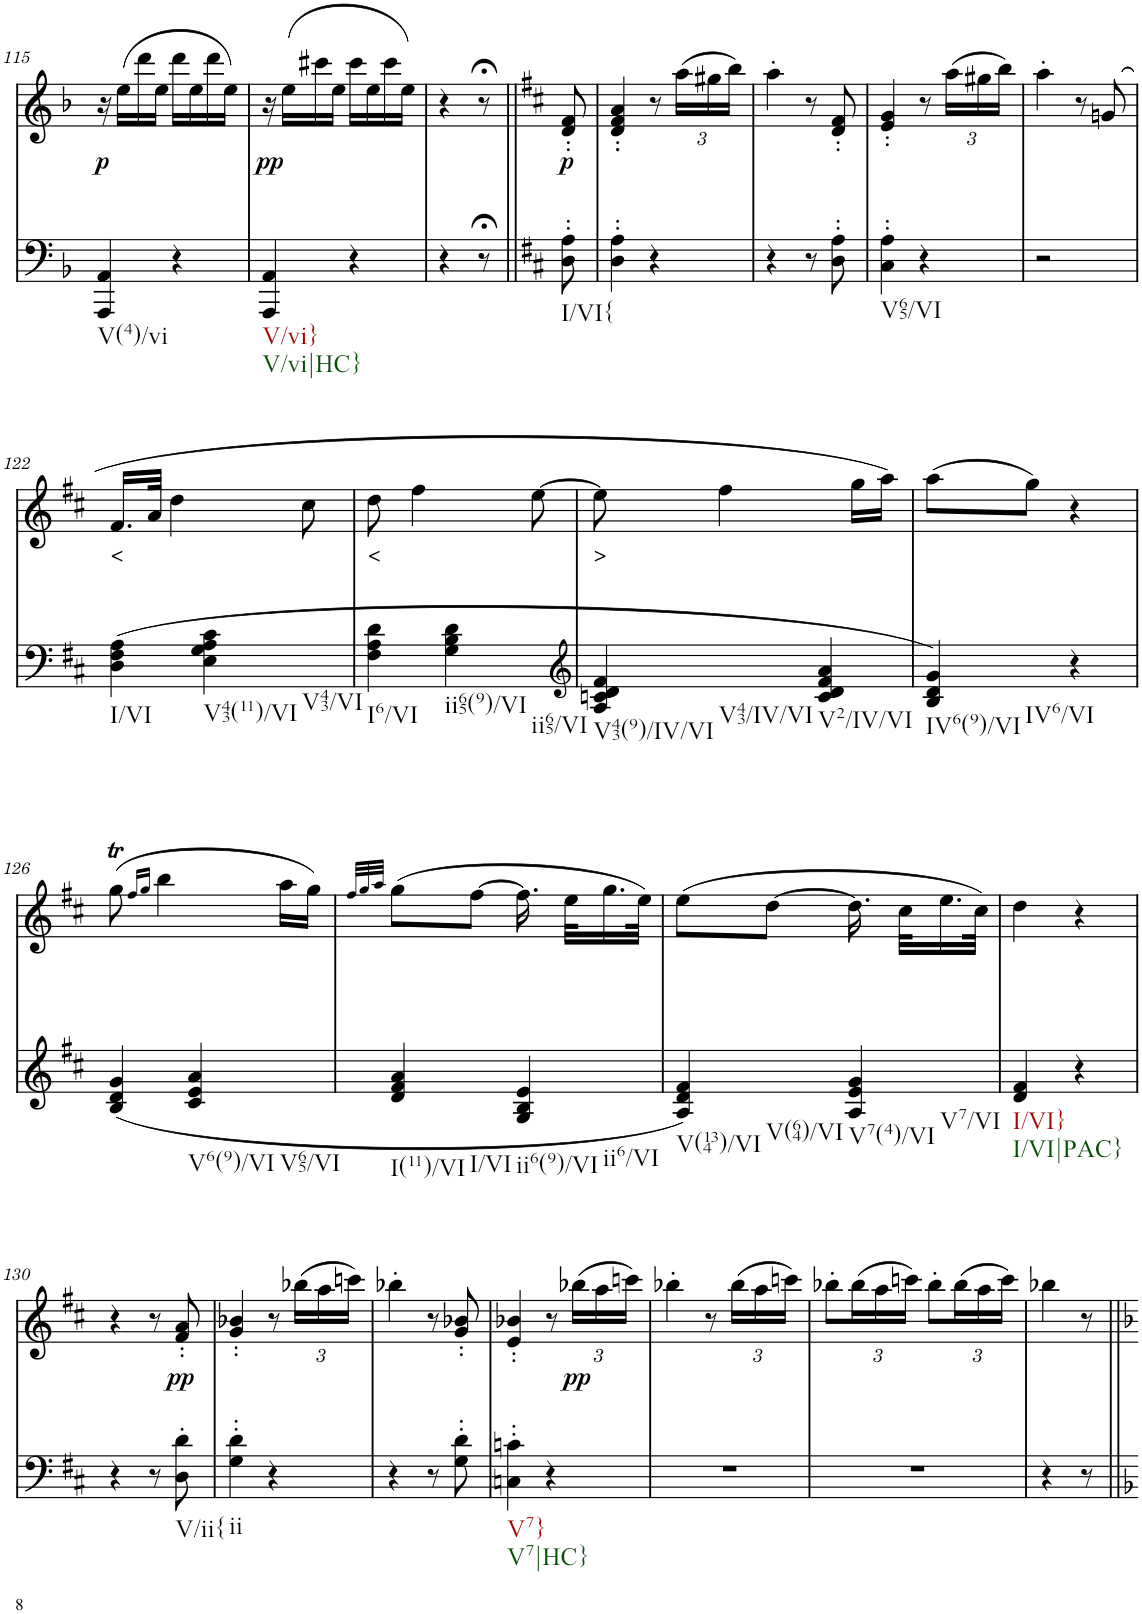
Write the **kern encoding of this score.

**kern	**kern	**text	**dynam
*part2	*part1	*part1	*part1
*staff2	*staff1	*staff1	*staff1
*I"piano	*I"piano	*	*
*I'Pno	*I'Pno	*	*
!!LO:PB:g=z
*clefF4	*clefG2	*	*
*k[b-]	*k[b-]	*	*
*F:	*F:	*	*
*M2/4	*M2/4	*	*
=115	=115	=115	=115
!LO:TX:b:t=V(4)/vi	!	!	!
!	!	!	!LO:DY:b
4AAA/ 4AA/	16r	.	p
.	(16ee\LL	.	.
.	16ddd\	.	.
.	16ee\JJ	.	.
4r	16ddd\LL	.	.
.	16ee\	.	.
.	16ddd\	.	.
.	16ee\JJ)	.	.
=116	=116	=116	=116
!LO:TX:b:t=V/vi}	!	!	!
!LO:TX:b:t=V/vi|HC}	!	!	!
!	!	!	!LO:DY:b
4AAA/ 4AA/	16r	.	pp
.	(16ee\LL	.	.
.	16ccc#X\	.	.
.	16ee\JJ	.	.
4r	16ccc#\LL	.	.
.	16ee\	.	.
.	16ccc#\	.	.
.	16ee\JJ)	.	.
=117	=117	=117	=117
4r	4r	.	.
8r;<	8r;<	.	.
=117X2||	=117X2||	=117X2||	=117X2||
*k[f#c#]	*k[f#c#]	*	*
!LO:TX:b:t=I/VI{	!	!	!
!	!	!	!LO:DY:b
8D\' 8A\'	8d/' 8f#/'	.	p
=118	=118	=118	=118
4D\' 4A\'	4d/' 4f#/' 4a/'	.	.
4r	8r	.	.
*	*Xbrackettup	*	*
.	(24aa\LL	.	.
.	24gg#X\	.	.
.	24bb\JJ)	.	.
=119	=119	=119	=119
4r	4aa'\	.	.
8r	8r	.	.
8D\' 8A\'	8d/' 8f#/'	.	.
=120	=120	=120	=120
!LO:TX:b:t=V65/VI	!	!	!
4C#\' 4A\'	4e/' 4g/'	.	.
4r	8r	.	.
.	(24aa\LL	.	.
.	24gg#X\	.	.
.	24bb\JJ)	.	.
=121	=121	=121	=121
2r	4aa'\	.	.
.	8r	.	.
.	(8gn/	.	.
!!LO:LB:g=z
=122	=122	=122	=122
!LO:TX:b:t=I/VI	!	!	!
!	!	!LO:LY:b	!
(4D\ 4F#\ 4A\	16.f#/LL	<	.
.	32a/JJk	.	.
.	4dd\	.	.
!LO:TX:b:t=V43(11)/VI	!	!	!
!LO:TX:b:t=V43/VI	!	!	!
4E\ 4G\ 4A\ 4c#\	.	.	.
.	8cc#\	.	.
=123	=123	=123	=123
!LO:TX:b:t=I6/VI	!	!	!
!	!	!LO:LY:b	!
4F#\ 4A\ 4d\	8dd\	<	.
.	4ff#\	.	.
!LO:TX:b:t=ii65(9)/VI	!	!	!
!LO:TX:b:t=ii65/VI	!	!	!
4G\ 4B\ 4d\	.	.	.
.	[8ee\	.	.
=124	=124	=124	=124
*clefG2	*	*	*
!LO:TX:b:t=V43(9)/IV/VI	!	!	!
!LO:TX:b:t=V43/IV/VI	!	!	!
!	!	!LO:LY:b	!
4A/ 4cn/ 4d/ 4f#/	8ee\]	>	.
.	4ff#\	.	.
!LO:TX:b:t=V2/IV/VI	!	!	!
4c/ 4d/ 4f#/ 4a/	.	.	.
.	16gg\LL	.	.
.	16aa\JJ)	.	.
=125	=125	=125	=125
!LO:TX:b:t=IV6(9)/VI	!	!	!
!LO:TX:b:t=IV6/VI	!	!	!
4B/ 4d/ 4g/)	(8aa\L	.	.
.	8gg\J)	.	.
4r	4r	.	.
!!LO:LB:g=z
=126	=126	=126	=126
(4B/ 4d/ 4g/	(8ggT\	.	.
.	16qff#/LL	.	.
.	16qgg/JJ	.	.
.	4bb\	.	.
!LO:TX:b:t=V6(9)/VI	!	!	!
!LO:TX:b:t=V65/VI	!	!	!
4c#/ 4e/ 4a/	.	.	.
.	16aa\LL	.	.
.	16gg\JJ)	.	.
=127	=127	=127	=127
.	32qff#/LLL	.	.
.	32qgg/	.	.
.	32qaa/JJJ	.	.
!LO:TX:b:t=I(11)/VI	!	!	!
!LO:TX:b:t=I/VI	!	!	!
4d/ 4f#/ 4a/	(8gg\L	.	.
.	[8ff#\J	.	.
!LO:TX:b:t=ii6(9)/VI	!	!	!
!LO:TX:b:t=ii6/VI	!	!	!
4G/ 4B/ 4e/	16.ff#\]	.	.
.	32ee\KLL	.	.
.	16.gg\	.	.
.	32ee\JJk)	.	.
=128	=128	=128	=128
!LO:TX:b:t=V(134)/VI	!	!	!
!LO:TX:b:t=V(64)/VI	!	!	!
4A/ 4d/ 4f#/)	(8ee\L	.	.
.	[8dd\J	.	.
!LO:TX:b:t=V7(4)/VI	!	!	!
!LO:TX:b:t=V7/VI	!	!	!
4A/ 4e/ 4g/	16.dd\]	.	.
.	32cc#\KLL	.	.
.	16.ee\	.	.
.	32cc#\JJk)	.	.
=129	=129	=129	=129
!LO:TX:b:t=I/VI}	!	!	!
!LO:TX:b:t=I/VI|PAC}	!	!	!
4d/ 4f#/	4dd\	.	.
4r	4r	.	.
!!LO:LB:g=z
=130	=130	=130	=130
4r	4r	.	.
8r	8r	.	.
!LO:TX:b:t=V/ii{	!	!	!
!	!	!	!LO:DY:b
8D\' 8d\'	8f#/' 8a/'	.	pp
=131	=131	=131	=131
!LO:TX:b:t=ii	!	!	!
4G\' 4d\'	4g/' 4b-X/'	.	.
4r	8r	.	.
.	(24bb-X\LL	.	.
.	24aa\	.	.
.	24cccn\JJ)	.	.
=132	=132	=132	=132
4r	4bb-X'\	.	.
8r	8r	.	.
8G\' 8d\'	8g/' 8b-X/'	.	.
=133	=133	=133	=133
!LO:TX:b:t=V7}	!	!	!
!LO:TX:b:t=V7|HC}	!	!	!
4Cn\' 4cn\'	4e/' 4b-X/'	.	.
4r	8r	.	.
!	!	!	!LO:DY:b
.	(24bb-X\LL	.	pp
.	24aa\	.	.
.	24cccn\JJ)	.	.
=134	=134	=134	=134
2r	4bb-X'\	.	.
.	8r	.	.
.	(24bb-\LL	.	.
.	24aa\	.	.
.	24cccn\JJ)	.	.
=135	=135	=135	=135
2r	8bb-X'\L	.	.
.	(24bb-\L	.	.
.	24aa\	.	.
.	24cccn\JJ)	.	.
.	8bb-'\L	.	.
.	(24bb-\L	.	.
.	24aa\	.	.
.	24ccc\JJ)	.	.
=136	=136	=136	=136
4r	4bb-X\	.	.
8r	8r	.	.
=||	=||	=||	=||
*-	*-	*-	*-
